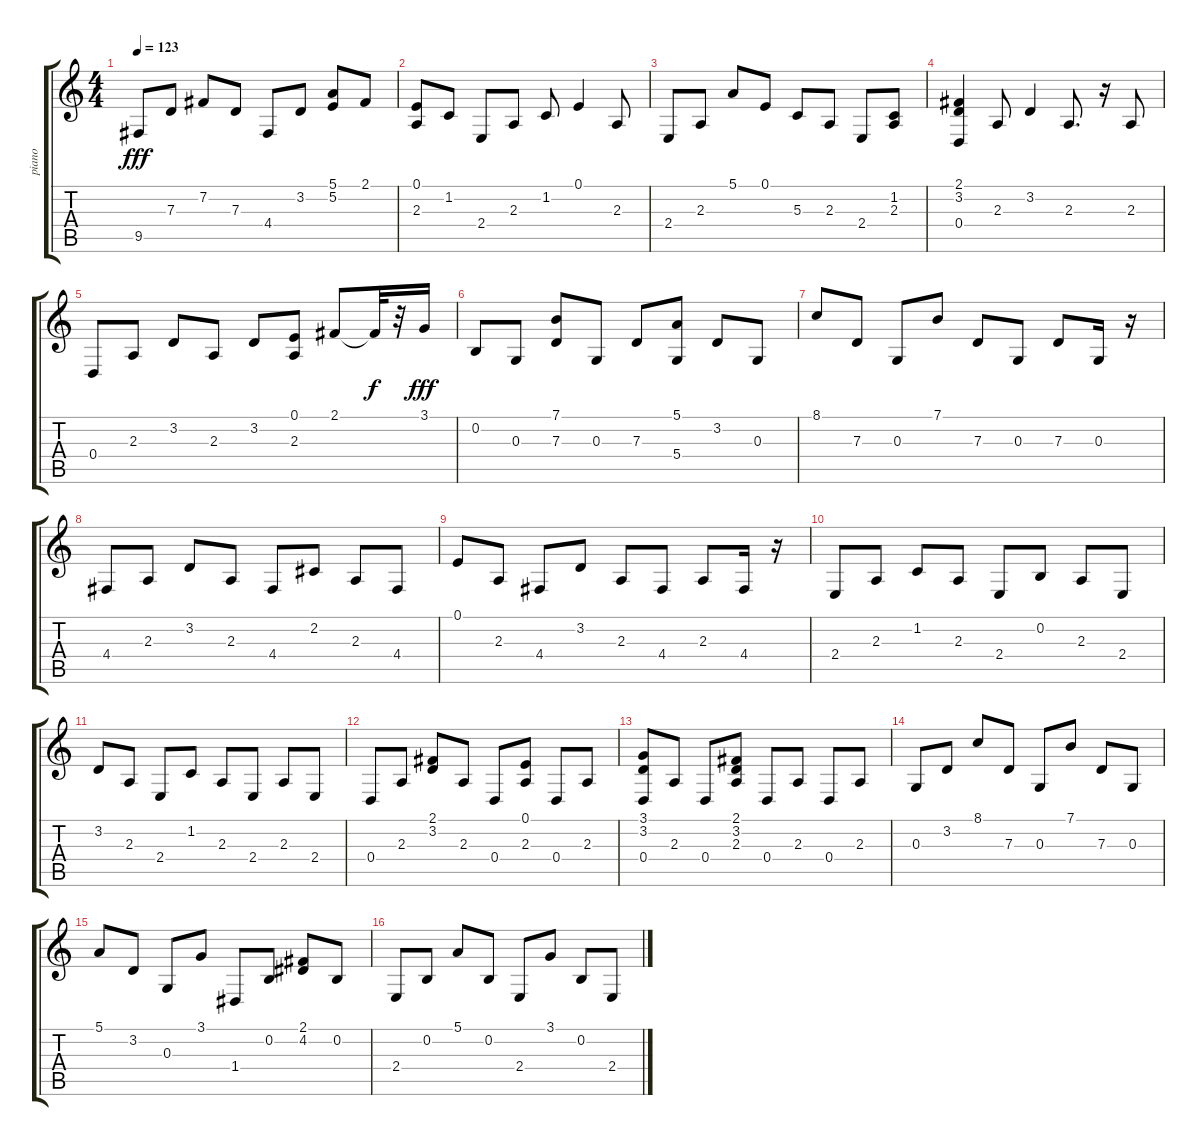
\track ("piano" "piano") {instrument acousticgrandpiano}
\staff {score tabs}
\tuning (E4 B3 G3 D3 A2 E2) {hide}
\ts (4 4)
\tempo 123
\clef g2
\ks c
9.5.8{dy fff} 7.3.8 7.2.8 7.3.8 4.4.8 3.2.8 (5.1 5.2).8 2.1.8 |
(0.1 2.3).8 1.2.8 2.4.8 2.3.8 1.2.8 0.1.4 2.3.8 |
2.4.8 2.3.8 5.1.8 0.1.8 5.3.8 2.3.8 2.4.8 (1.2 2.3).8 |
(2.1 3.2 0.4).4 2.3.8 3.2.4 2.3.8{d} r.16 2.3.8 |
0.4.8 2.3.8 3.2.8 2.3.8 3.2.8 (0.1 2.3).8 2.1.8 2.1{t}.32{dy f} r.32 3.1.16{dy fff} |
0.2.8 0.3.8 (7.1 7.3).8 0.3.8 7.3.8 (5.1 5.4).8 3.2.8 0.3.8 |
8.1.8 7.3.8 0.3.8 7.1.8 7.3.8 0.3.8 7.3.8 0.3.16 r.16 |
4.4.8 2.3.8 3.2.8 2.3.8 4.4.8 2.2.8 2.3.8 4.4.8 |
0.1.8 2.3.8 4.4.8 3.2.8 2.3.8 4.4.8 2.3.8 4.4.16 r.16 |
2.4.8 2.3.8 1.2.8 2.3.8 2.4.8 0.2.8 2.3.8 2.4.8 |
3.2.8 2.3.8 2.4.8 1.2.8 2.3.8 2.4.8 2.3.8 2.4.8 |
0.4.8 2.3.8 (2.1 3.2).8 2.3.8 0.4.8 (0.1 2.3).8 0.4.8 2.3.8 |
(3.1 3.2 0.4).8 2.3.8 0.4.8 (2.1 3.2 2.3).8 0.4.8 2.3.8 0.4.8 2.3.8 |
0.3.8 3.2.8 8.1.8 7.3.8 0.3.8 7.1.8 7.3.8 0.3.8 |
5.1.8 3.2.8 0.3.8 3.1.8 1.4.8 0.2.8 (2.1 4.2).8 0.2.8 |
2.4.8 0.2.8 5.1.8 0.2.8 2.4.8 3.1.8 0.2.8 2.4.8
